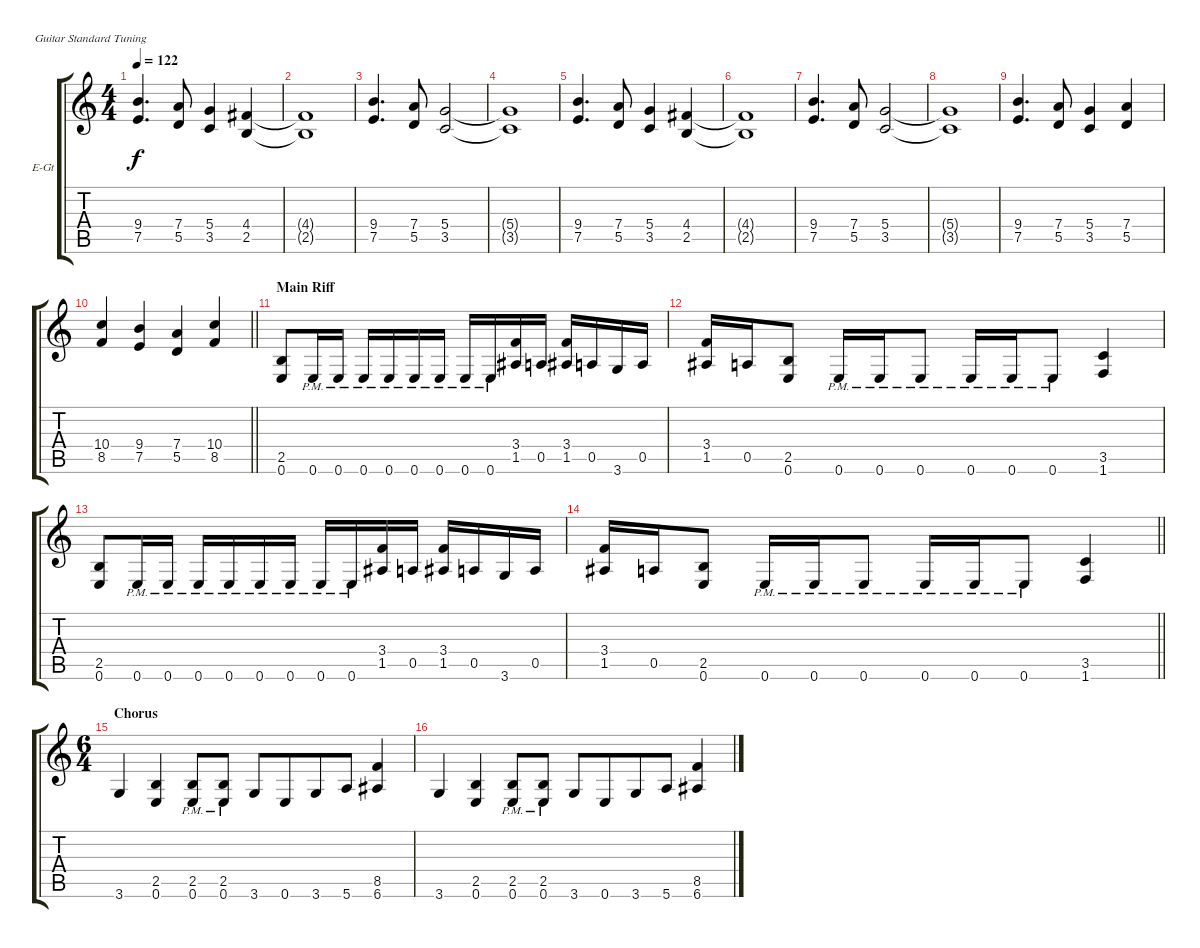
\bracketExtendMode groupsimilarinstruments
\firstSystemTrackNameOrientation horizontal
\otherSystemsTrackNameOrientation horizontal
\track ("James Hetfield" "E-Gt") {instrument distortionguitar}
\staff {score tabs}
\tuning (E4 B3 G3 D3 A2 E2)
\ts (4 4)
\tempo 122
\clef g2
\ks c
(9.4 7.5).4{d dy f} (7.4 5.5).8 (5.4 3.5).4 (4.4 2.5).4 |
(4.4{t} 2.5{t}).1 |
(9.4 7.5).4{d} (7.4 5.5).8 (5.4 3.5).2 |
(5.4{t} 3.5{t}).1 |
(9.4 7.5).4{d} (7.4 5.5).8 (5.4 3.5).4 (4.4 2.5).4 |
(4.4{t} 2.5{t}).1 |
(9.4 7.5).4{d} (7.4 5.5).8 (5.4 3.5).2 |
(5.4{t} 3.5{t}).1 |
(9.4 7.5).4{d} (7.4 5.5).8 (5.4 3.5).4 (7.4 5.5).4 |
\barLineRight lightlight
(10.4 8.5).4 (9.4 7.5).4 (7.4 5.5).4 (10.4 8.5).4 |
\section ("" "Main Riff")
(2.5 0.6).8 0.6{pm}.16 0.6{pm}.16 0.6{pm}.16 0.6{pm}.16 0.6{pm}.16 0.6{pm}.16 0.6{pm}.16 0.6{pm}.16 (3.4 1.5).16 0.5.16 (3.4 1.5).16 0.5.16 3.6.16 0.5.16 |
(3.4 1.5).16 0.5.16 (2.5 0.6).8 0.6{pm}.16 0.6{pm}.16 0.6{pm}.8 0.6{pm}.16 0.6{pm}.16 0.6{pm}.8 (3.5 1.6).4 |
(2.5 0.6).8 0.6{pm}.16 0.6{pm}.16 0.6{pm}.16 0.6{pm}.16 0.6{pm}.16 0.6{pm}.16 0.6{pm}.16 0.6{pm}.16 (3.4 1.5).16 0.5.16 (3.4 1.5).16 0.5.16 3.6.16 0.5.16 |
\barLineRight lightlight
(3.4 1.5).16 0.5.16 (2.5 0.6).8 0.6{pm}.16 0.6{pm}.16 0.6{pm}.8 0.6{pm}.16 0.6{pm}.16 0.6{pm}.8 (3.5 1.6).4 |
\ts (6 4)
\beaming (8 6 6)
\section ("" "Chorus")
3.6.4 (2.5 0.6).4 (2.5{pm} 0.6{pm}).8 (2.5{pm} 0.6{pm}).8 3.6.8 0.6.8 3.6.8 5.6.8 (8.5 6.6).4 |
3.6.4 (2.5 0.6).4 (2.5{pm} 0.6{pm}).8 (2.5{pm} 0.6{pm}).8 3.6.8 0.6.8 3.6.8 5.6.8 (8.5 6.6).4
